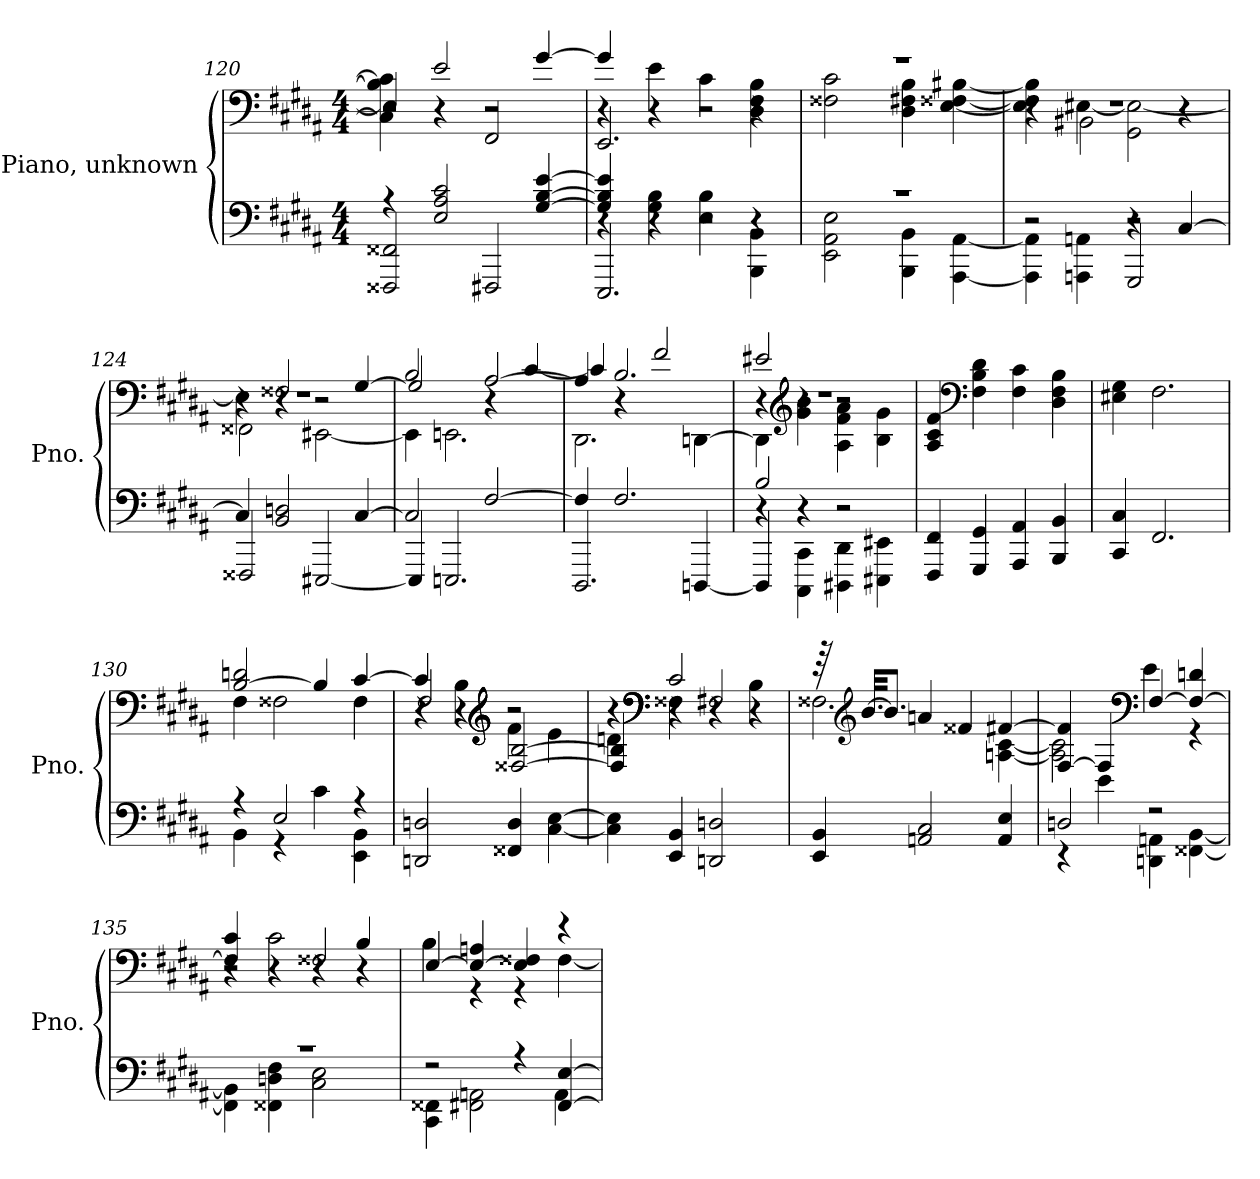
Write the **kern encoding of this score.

**kern	**kern
*part1	*part1
*staff2	*staff1
*I"Piano, unknown	*
*I'Pno.	*
*clefF4	*clefF4
*k[f#c#g#d#a#]	*k[f#c#g#d#a#]
*M4/4	*M4/4
=120	=120
*^	*^
*	*	*	*^
4r	2FFF##X/ 2FF##X/	4E#/]	4C#\] 4B\] 4c#\]	2r
2E/ 2A#/ 2c#/	.	2e/	4r	.
.	2FFF#X/	.	2r	2FF#/
[4G#/ [4B/ [4e/	.	[4g#/	.	.
=121	=121	=121	=121	=121
*	*^	*	*	*
4G#/] 4B/] 4e/]	4r	2.EEE/	4g#/]	4r	2.EE/
4r	4G#\ 4B\	.	4r	4e\	.
2r	4E\ 4B\	.	2r	4c#\	.
.	4BBB\ 4BB\	4r	.	4D#\ 4F#\ 4B\	4r
*	*v	*v	*	*	*
*	*	*	*v	*v
=122	=122	=122	=122
1r	2EE\ 2AA#\ 2E\	1r	2F##X\ 2c#\
.	4BBB\ 4BB\	.	4D#\ 4F#X\ 4B\
.	[4AAA#\ [4AA#\	.	[4E\ [4F##X\ [4B#X\
!!LO:LB:g=z
=123	=123	=123	=123
*	*^	*	*^
2r	4AAA#\] 4AA#\]	2r	1r	4E\] 4F##\] 4B#\]	4r
.	4AAAn\ 4AAn\	.	.	[4E#X\	2BB#X\
4r	2r	2GGG#/	.	2GG#\ 2E#\_	.
[4C#/	.	.	.	.	4r
*	*v	*v	*	*	*
=124	=124	=124	=124	=124
*	*	*	*	*^
4C#/]	2FFF##X/	1r	4E#\]	4r	2FF##X\
2BB/ 2Dn/	.	.	4r	2F##X/	.
.	[2EEE#X/	.	2r	.	[2EE#X\
[4C#/	.	.	.	[4G#/	.
*	*	*	*	*v	*v
=125	=125	=125	=125	=125
2C#/]	4EEE#/]	2B/	2G#/]	4EE#\]
.	2.EEEn/	.	.	2.EEn\
[2F#/	.	[2A#/	4r	.
.	.	.	[4c#/	.
=126	=126	=126	=126	=126
4F#/]	2.DDD#/	4A#/]	4c#/]	2.DD#\
2.F#/	.	4r	2.B/	.
.	.	2f#/	.	.
.	[4DDDn/	.	.	[4DDn\
=127	=127	=127	=127	=127
*	*^	*	*	*^
2B/	4r	4DDD/]	1r	4r	2e#X/	4DD\]
*	*	*	*clefG2	*	*	*
.	4CCC#\ 4CC#\	4r	.	4g#\ 4b\	.	4r
2r	4DDD#X\ 4DD#\	2r	.	4A#\ 4f#\ 4a#\	2r	2r
.	4EEE#X\ 4EE#X\	.	.	4B\ 4g#\	.	.
*v	*v	*v	*	*	*	*
*	*v	*v	*v	*v
!!LO:LB:g=z
=128	=128
4FFF#/ 4FF#/	4A#/ 4c#/ 4f#/
*	*clefF4
4GGG#/ 4GG#/	4F#\ 4B\ 4d#\
4AAA#/ 4AA#/	4F#\ 4c#\
4BBB/ 4BB/	4D#\ 4F#\ 4B\
=129	=129
4CC#/ 4C#/	4E#X\ 4G#\
2.FF#/	2.F#\
=130	=130
*^	*^
4r	4BB\	[2B/ 2dn/	4F#\
2E/	4r	.	2F##X\
.	4c#\	4B/]	.
4r	4EE\ 4BB\	[4c#/	4F##\
*v	*v	*	*
=131	=131	=131
*	*	*^
2DDn/ 2Dn/	4c#/]	4r	2F#/
.	4r	4B\	.
*	*clefG2	*	*
4FF##X/ 4D/	2r	4f#\	[2F##X/ [2B/
[4C#\ [4E\	.	4e\	.
=132	=132	=132	=132
4C#\] 4E\]	4r	4dn\	4F##/] 4B/]
*	*clefF4	*	*
4EE/ 4BB/	2c#/	4F##X\	4r
2DDn/ 2Dn/	.	4r	2F#X/
.	4r	4B\	.
*	*	*v	*v
!!LO:LB:g=z
=133	=133	=133
4EE/ 4BB/	64r	2.F##X\
*	*clefG2	*
.	[32.b/KKL	.
.	8.b/J]	.
2AAn/ 2C#/	4an/	.
.	4f##X/	.
4AA/ 4E/	[4f#X/	[4An\ [4c#\
=134	=134	=134
*^	*	*
2Dn/	4r	[4F#/ 4f#/]	2A\] 2c#\]
.	4e\	4F#/]	.
*	*	*clefF4	*
2r	4DDn\ 4AAn\	[4F#/	4e\
.	[4FF##X\ [4BB\	4F#/_ 4dn/	4r
=135	=135	=135	=135
*	*	*	*^
1r	4FF##\] 4BB\]	4F#/] 4c#/	4r	2r
.	4FF##X\ 4Dn\ 4F#\	4r	2c#\	.
.	2C#\ 2E\	4r	.	2F##X/
.	.	4B/	4r	.
*	*	*	*v	*v
=136	=136	=136	=136
2r	4CC#\ 4FF##X\	[4E/	4B\
.	2FF#X\ 2AAn\	4E/_ 4An/	4r
4r	.	4E/] 4F##X/	4r
[4FF#/ [4E/	4AA\	4r	[4F##\
*v	*v	*	*
*	*v	*v
=	=
*-	*-
